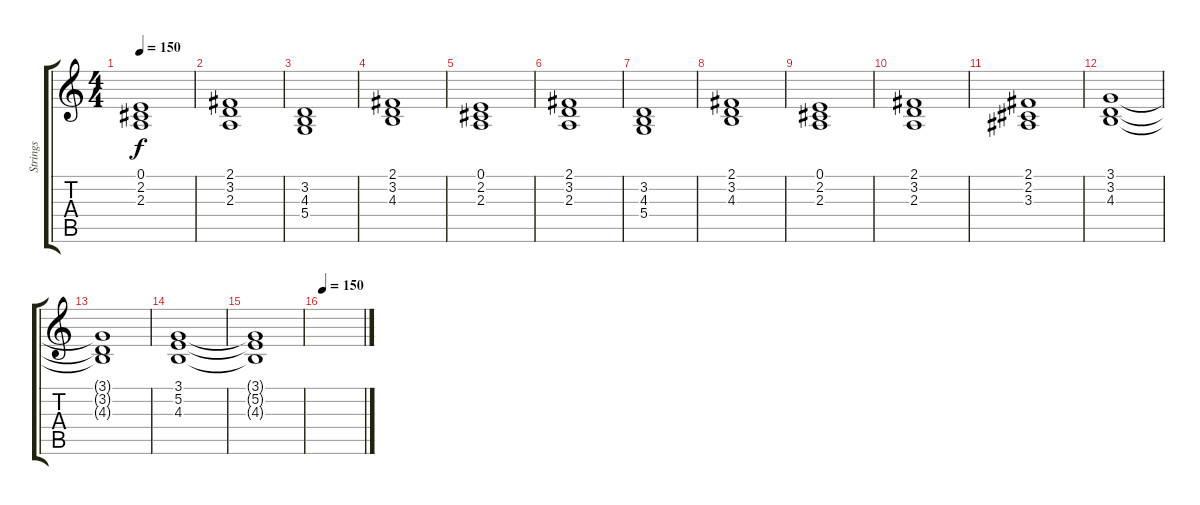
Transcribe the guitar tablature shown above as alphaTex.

\track ("Strings" "Strings") {instrument stringensemble1}
\staff {score tabs}
\tuning (E4 B3 G3 D3 A2 E2) {hide}
\ts (4 4)
\tempo 150
\clef g2
\ks c
(0.1 2.2 2.3).1{dy f} |
(2.1 3.2 2.3).1 |
(3.2 4.3 5.4).1 |
(2.1 3.2 4.3).1 |
(0.1 2.2 2.3).1 |
(2.1 3.2 2.3).1 |
(3.2 4.3 5.4).1 |
(2.1 3.2 4.3).1 |
(0.1 2.2 2.3).1 |
(2.1 3.2 2.3).1 |
(2.1 2.2 3.3).1 |
(3.1 3.2 4.3).1 |
(3.1{t} 3.2{t} 4.3{t}).1 |
(3.1 5.2 4.3).1 |
(3.1{t} 5.2{t} 4.3{t}).1 |
\tempo 150
